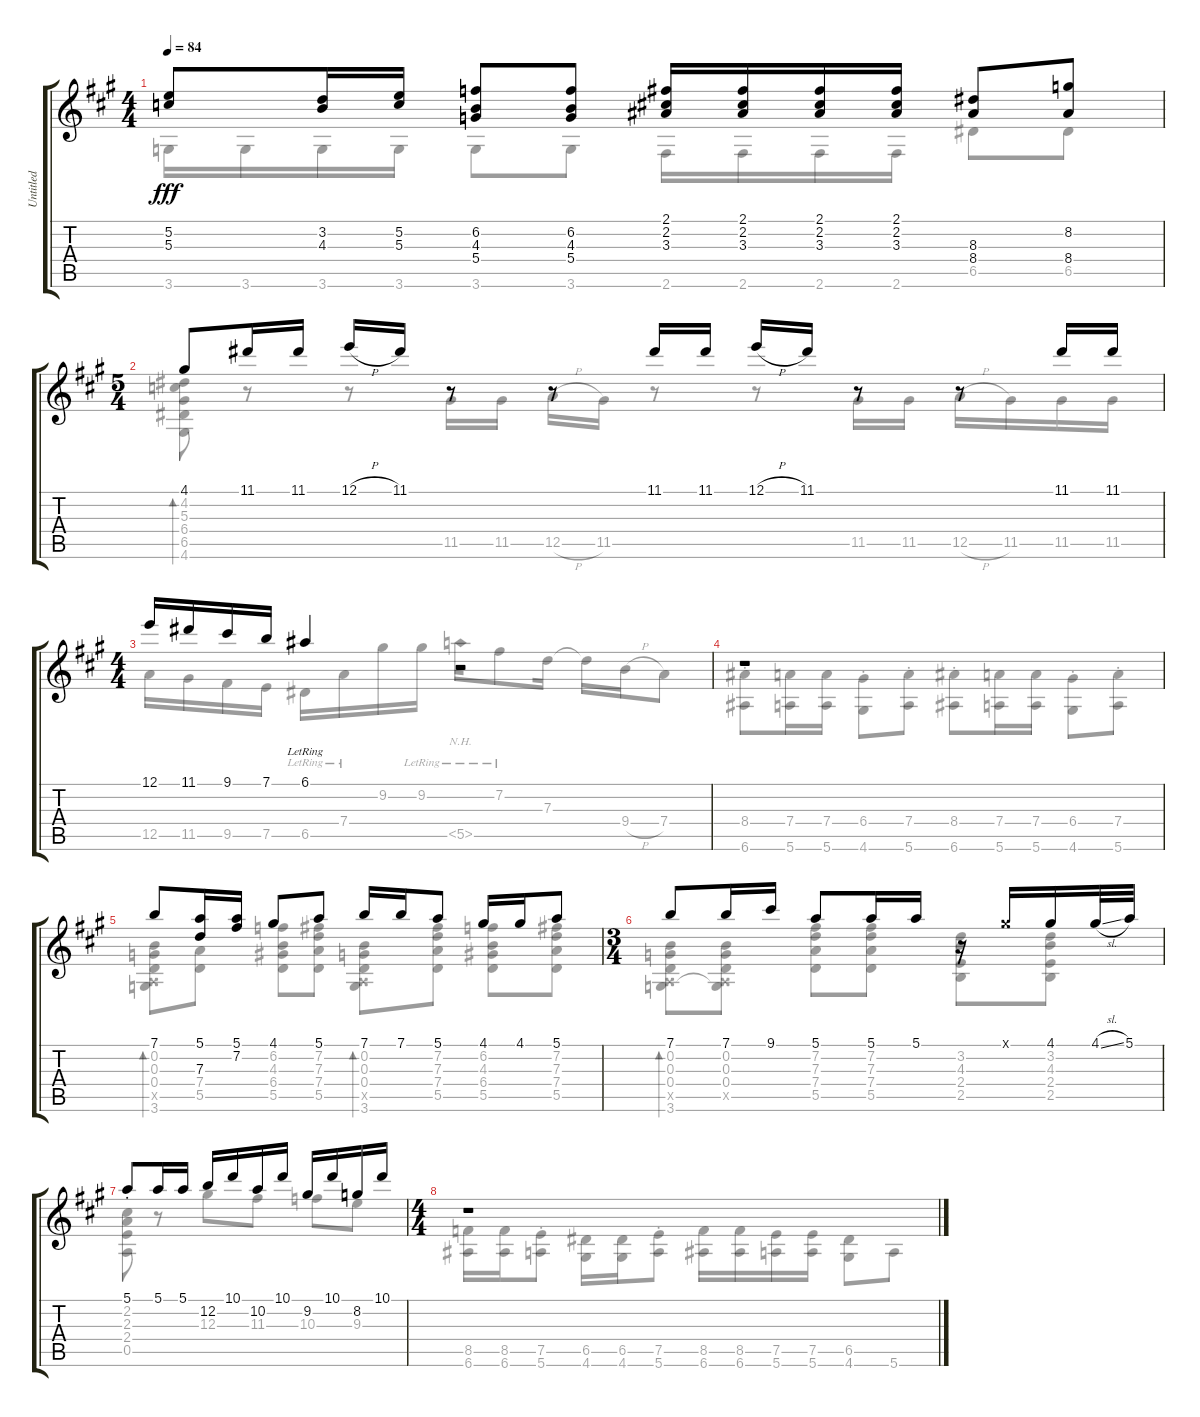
\track ("Untitled" "Untitled") {instrument acousticguitarnylon}
\staff {score tabs}
\tuning (E4 B3 G3 D3 A2 E2) {hide}
\voice
\ts (4 4)
\tempo 84
\clef g2
\ks a
(5.2 5.3).8{dy fff} (3.2 4.3).16 (5.2 5.3).16 (6.2 4.3 5.4).8 (6.2 4.3 5.4).8 (2.1 2.2 3.3).16 (2.1 2.2 3.3).16 (2.1 2.2 3.3).16 (2.1 2.2 3.3).16 (8.3 8.4).8 (8.2 8.4).8 |
\ts (5 4)
4.1.8 11.1.16 11.1.16 12.1{h}.16 11.1.16 r.8 r.8 11.1.16 11.1.16 12.1{h}.16 11.1.16 r.8 r.8 11.1.16 11.1.16 |
\ts (4 4)
12.1.16 11.1.16 9.1.16 7.1.16 6.1{lr}.4 r.2 |
r.1 |
7.1.8 (5.1 7.3).16 (5.1 7.2).16 4.1.8 5.1.8 7.1.16 7.1.16 5.1.8 4.1.16 4.1.16 5.1.8 |
\ts (3 4)
7.1.8 7.1.16 9.1.16 5.1.8 5.1.16 5.1.16 r.16 4.1{x}.16 4.1.16 4.1{sl}.32 5.1.32 |
5.1{st}.8 5.1.16 5.1.16 12.2.16 10.1.16 10.2.16 10.1.16 9.2.16 10.1.16 8.2.16 10.1.16 |
\ts (4 4)
r.1
\voice
\clef g2
\ottava regular
\simile none
\ks a
3.6.16{dy fff} 3.6.16 3.6.16 3.6.16 3.6.8 3.6.8 2.6.16 2.6.16 2.6.16 2.6.16 6.5.8 6.5.8 |
(4.2 5.3 6.4 6.5 4.6).8{bd 30} r.8 r.8 11.5.16 11.5.16 12.5{h}.16 11.5.16 r.8 r.8 11.5.16 11.5.16 12.5{h}.16 11.5.16 11.5.16 11.5.16 |
12.5.16 11.5.16 9.5.16 7.5.16 6.5{lr}.16 7.4{lr}.16 9.2.16 9.2{lr}.16 5.5{nh lr}.16 7.2{lr}.8 7.3.16 7.3{t}.16 9.4{h}.16 7.4.8 |
(8.4{st} 6.6{st}).8 (7.4 5.6).16 (7.4 5.6).16 (6.4{st} 4.6{st}).8 (7.4{st} 5.6{st}).8 (8.4{st} 6.6{st}).8 (7.4 5.6).16 (7.4 5.6).16 (6.4{st} 4.6{st}).8 (7.4{st} 5.6{st}).8 |
(0.2 0.3 0.4 0.5{x} 3.6).8{bd 30} (7.4 5.5).8 (6.2 4.3 6.4 5.5).8 (7.2 7.3 7.4 5.5).8 (0.2 0.3 0.4 0.5{x} 3.6).8{bd 30} (7.2 7.3 7.4 5.5).8 (6.2 4.3 6.4 5.5).8 (7.2 7.3 7.4 5.5).8 |
(0.2 0.3 0.4 0.5{x} 3.6).8{bd 30} (0.2 0.3 0.4 0.5{x} 3.6{t}).8 (7.2 7.3 7.4 5.5).8 (7.2 7.3 7.4 5.5).8 (3.2 4.3 2.4 2.5).8 (3.2 4.3 2.4 2.5).8 |
(2.2 2.3 2.4 0.5).8 r.8 12.3.8 11.3.8 10.3.8 9.3.8 |
(8.5 6.6).16 (8.5 6.6).16 (7.5{st} 5.6{st}).8 (6.5 4.6).16 (6.5 4.6).16 (7.5{st} 5.6{st}).8 (8.5 6.6).16 (8.5 6.6).16 (7.5 5.6).16 (7.5 5.6).16 (6.5 4.6).8 5.6{ss}.8
